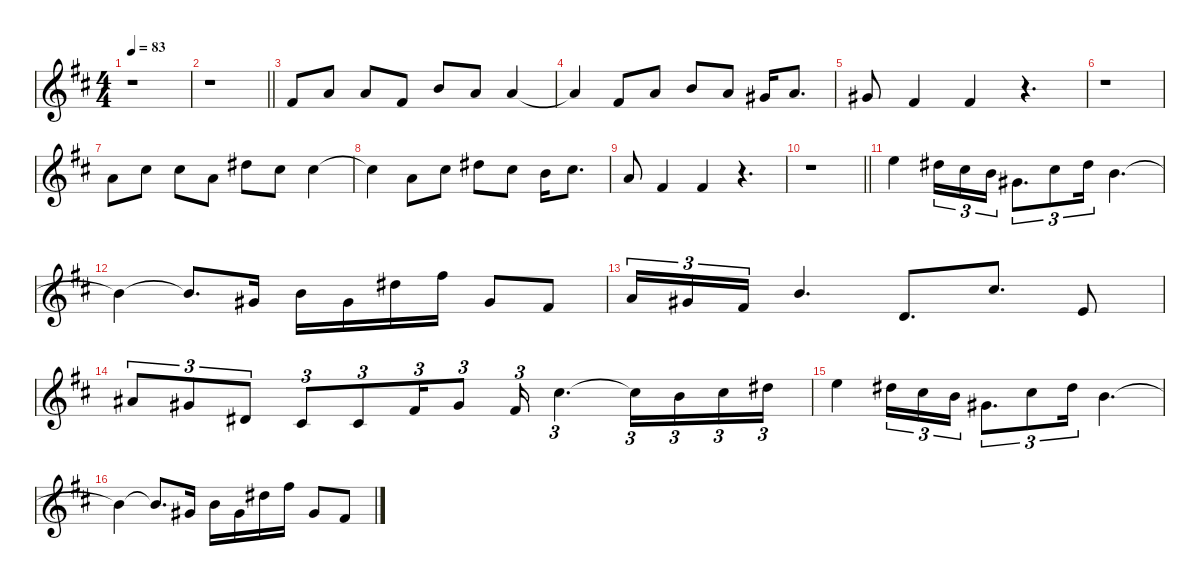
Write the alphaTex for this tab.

\defaultSystemsLayout 4
\hideDynamics
\bracketExtendMode nobrackets
\singleTrackTrackNamePolicy hidden
\multiTrackTrackNamePolicy hidden
\firstSystemTrackNameMode fullname
\firstSystemTrackNameOrientation horizontal
\otherSystemsTrackNameOrientation horizontal
\track ("Voix 2" "led.synth.") {defaultSystemsLayout 4 instrument lead3calliope}
\staff {score}
\tuning (E4 B3 G3 D3 A2 E2)
\ts (4 4)
\tempo 83
\clef g2
\ks bminor
r.1{dy f beam Down} |
\barLineRight lightlight
r.1{beam Down} |
4.4{acc #}.8{ot 8vb beam Up} 7.4{acc forcenatural}.8{ot 8vb beam Up} 7.4{acc forcenatural}.8{ot 8vb beam Up} 4.4{acc #}.8{ot 8vb beam Up} 4.3{acc forcenatural}.8{ot 8vb beam Up} 7.4{acc forcenatural}.8{ot 8vb beam Up} 7.4{acc forcenatural}.4{ot 8vb beam Up} |
7.4{t acc forcenatural}.4{ot 8vb beam Up} 4.4{acc #}.8{ot 8vb beam Up} 7.4{acc forcenatural}.8{ot 8vb beam Up} 4.3{acc forcenatural}.8{ot 8vb beam Up} 7.4{acc forcenatural}.8{ot 8vb beam Up} 6.4{acc #}.16{ot 8vb beam Up} 7.4{acc forcenatural}.8{d ot 8vb beam Up} |
6.4{acc #}.8{ot 8vb beam Up} 4.4{acc #}.4{ot 8vb beam Up} 4.4{acc #}.4{ot 8vb beam Up} r.4{d beam Up} |
r.1{beam Down} |
5.6{acc forcenatural}.8{ot 15mb beam Down} 9.6{acc #}.8{ot 15mb beam Down} 9.6{acc #}.8{ot 15mb beam Down} 5.6{acc forcenatural}.8{ot 15mb beam Down} 6.5{acc #}.8{ot 15mb beam Down} 9.6{acc #}.8{ot 15mb beam Down} 9.6{acc #}.4{ot 15mb beam Down} |
9.6{t acc #}.4{ot 15mb beam Down} 5.6{acc forcenatural}.8{ot 15mb beam Down} 9.6{acc #}.8{ot 15mb beam Down} 6.5{acc #}.8{ot 15mb beam Down} 9.6{acc #}.8{ot 15mb beam Down} 7.6{acc forcenatural}.16{ot 15mb beam Down} 9.6{acc #}.8{d ot 15mb beam Down} |
5.6{acc forcenatural}.8{ot 15mb beam Up} 2.6{acc #}.4{ot 15mb beam Up} 2.6{acc #}.4{ot 15mb beam Up} r.4{d beam Up} |
\barLineRight lightlight
r.1{beam Down} |
12.1{acc forcenatural}.4{beam Down} 16.2{acc #}.16{tu (3 2) beam Down} 14.2{acc #}.16{tu (3 2) beam Down} 12.2{acc forcenatural}.16{tu (3 2) beam Down} 13.3{acc #}.8{d tu (3 2) beam Down} 14.2{acc #}.8{tu (3 2) beam Down} 16.2{acc #}.16{tu (3 2) beam Down} 12.2{acc forcenatural}.4{d beam Down} |
12.2{t acc forcenatural}.4{beam Down} 12.2{t acc forcenatural}.8{d beam Up} 13.3{acc #}.16{beam Up} 12.2{acc forcenatural}.16{beam Down} 13.3{acc #}.16{beam Down} 11.1{acc #}.16{beam Down} 14.1{acc #}.16{beam Down} 13.3{acc #}.8{beam Up} 11.3{acc #}.8{beam Up} |
14.3{acc forcenatural}.16{tu (3 2) beam Up} 13.3{acc #}.16{tu (3 2) beam Up} 11.3{acc #}.16{tu (3 2) beam Up} 12.2{acc forcenatural}.4{d beam Up} 12.4{acc forcenatural}.8{d beam Up} 14.2{acc #}.8{d beam Up} 14.4{acc forcenatural}.8{beam Up} |
15.3{acc #}.8{tu (3 2) beam Up} 13.3{acc #}.8{tu (3 2) beam Up} 13.4{acc #}.8{tu (3 2) beam Up} 11.4{acc #}.8{tu (3 2) beam Up} 11.4{acc #}.8{tu (3 2) beam Up} 11.3{acc #}.16{tu (3 2) beam Up} 13.3{acc #}.8{tu (3 2) beam Up} 11.3{acc #}.16{tu (3 2) beam Up} 14.2{acc #}.4{d tu (3 2) beam Down} 14.2{t acc #}.16{tu (3 2) beam Down} 12.2{acc forcenatural}.16{tu (3 2) beam Down} 14.2{acc #}.16{tu (3 2) beam Down} 16.2{acc #}.16{tu (3 2) beam Down} |
12.1{acc forcenatural}.4{beam Down} 16.2{acc #}.16{tu (3 2) beam Down} 14.2{acc #}.16{tu (3 2) beam Down} 12.2{acc forcenatural}.16{tu (3 2) beam Down} 13.3{acc #}.8{d tu (3 2) beam Down} 14.2{acc #}.8{tu (3 2) beam Down} 16.2{acc #}.16{tu (3 2) beam Down} 12.2{acc forcenatural}.4{d beam Down} |
12.2{t acc forcenatural}.4{beam Down} 12.2{t acc forcenatural}.8{d beam Up} 13.3{acc #}.16{beam Up} 12.2{acc forcenatural}.16{beam Down} 13.3{acc #}.16{beam Down} 11.1{acc #}.16{beam Down} 14.1{acc #}.16{beam Down} 13.3{acc #}.8{beam Up} 11.3{acc #}.8{beam Up}
